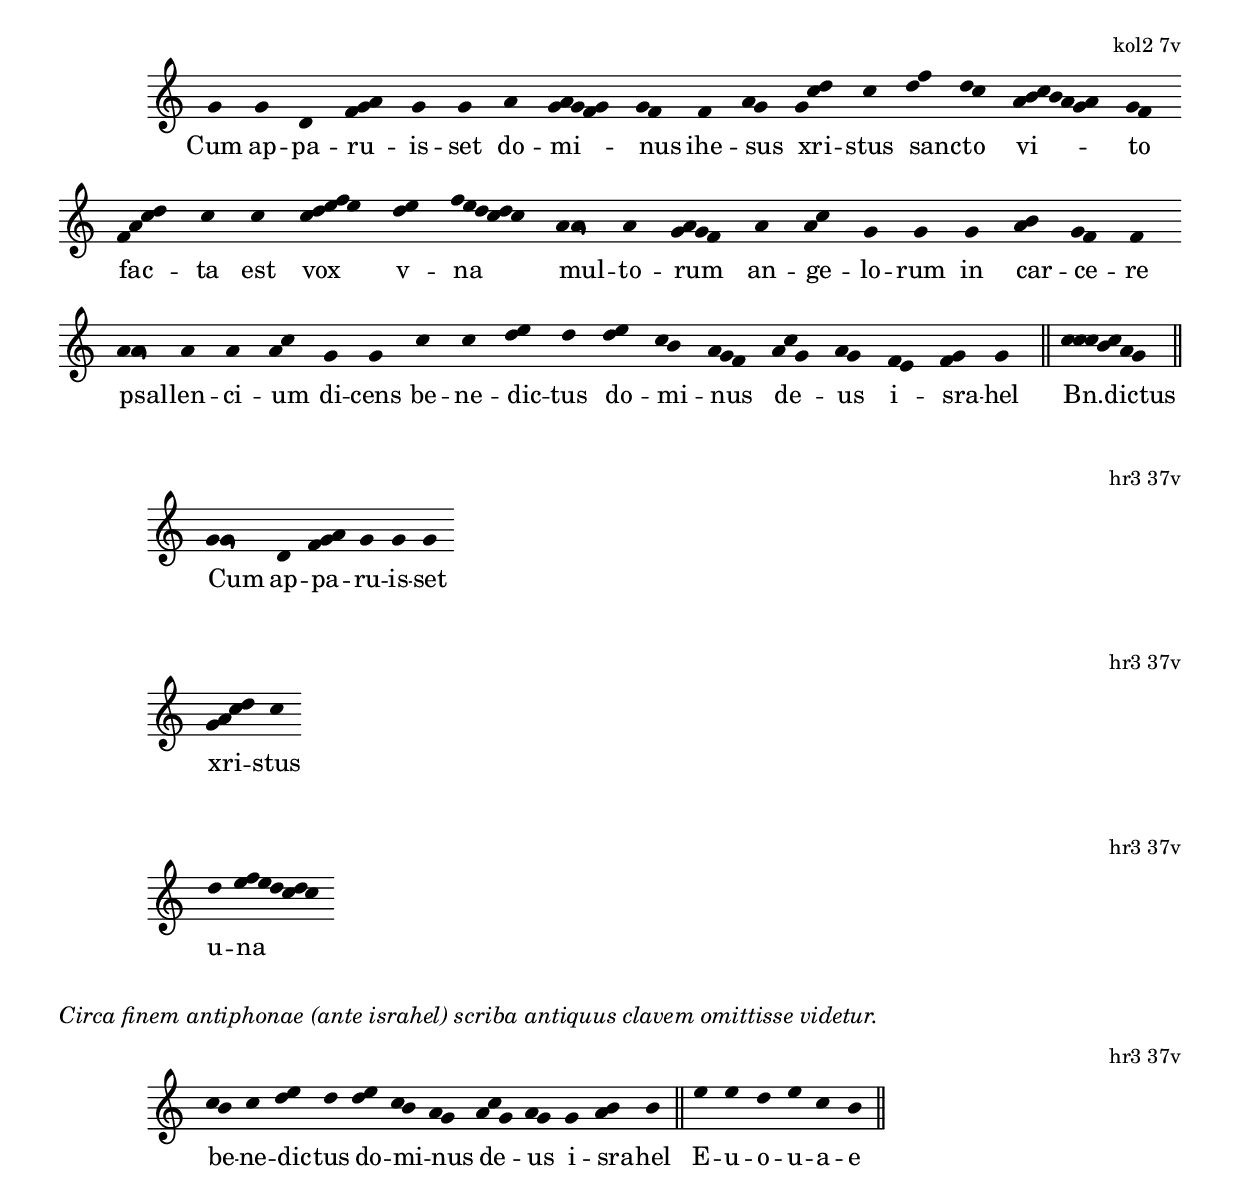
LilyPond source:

\version "2.19.32"

\include "../lib/synopsis.ily"

\score {
  \transpose c c' {
    \plainchant
    g \bar "" g d \melisma { f g a } g g \bar ""
    a \melisma { g a g f g } \melisma { g f } \bar "" f \melisma { a g } \bar "" \melisma { g c' d' } \bar "" c' \bar "" \melisma { d' f' } \melisma { d' c' } \bar "" \melisma { a b c' b a g a } \melisma { g f } \bar ""
    \melisma { f a c' d' } c' \bar "" c' \bar "" \melisma { c' d' e' f' e' } \bar "" \melisma { d' e' } \melisma { f' e' d' c' d' c' } \bar ""
    \melisma { a \strophicus a } a \melisma { g a g f } \bar "" a \melisma { a c' } g g \bar ""
    g \bar "" \melisma { a b } \melisma { g f } f \bar "" \melisma { a \strophicus a } a a \melisma { a c' } \bar "" g g \bar ""
    c' c' \melisma { d' e' } d' \bar "" \melisma { d' e' } \melisma { c' b } \melisma { a g f } \bar "" \melisma { a c' g } \melisma { a g } \bar "" \melisma { f e } \melisma { f g } g \bar "||"

    \melisma { c' c' c' b c' a g } \bar "||"
  }
  \addlyrics {
    Cum ap -- pa -- ru -- is -- set
    do -- mi -- nus ihe -- sus xri -- stus sanc -- to vi -- to
    fac -- ta est vox v -- na
    mul -- to -- rum an -- ge -- lo -- rum
    in car -- ce -- re psal -- len -- ci -- um di -- cens
    be -- ne -- dic -- tus do -- mi -- nus de -- us i -- sra -- hel

    Bn.dictus
  }
  \header {
    fontes = "kol2 7v"
  }
}

\score {
  \transpose c c' {
    \plainchant
    \melisma { g \strophicus g } d \melisma { f g a } g g g
  }
  \addlyrics {
    Cum ap -- pa -- ru -- is -- set
  }
  \header {
    fontes = "hr3 37v"
  }
}

\score {
  \transpose c c' {
    \plainchant
    \melisma { g a c' d' } c'
  }
  \addlyrics {
    xri -- stus
  }
  \header {
    fontes = "hr3 37v"
  }
}

\score {
  \transpose c c' {
    \plainchant
    d' \melisma { e' f' e' d' c' d' c' }
  }
  \addlyrics {
    u -- na
  }
  \header {
    fontes = "hr3 37v"
  }
}

\markup\justify\italic{
  Circa finem antiphonae (ante israhel) scriba antiquus clavem omittisse videtur.
}

\score {
  \transpose c c' {
    \plainchant
    \melisma { c' b } c' \melisma { d' e' } d' \melisma { d' e' } \melisma { c' b } \melisma { a g }
    \melisma { a c' g } \melisma { a g } g \melisma { a b } b \bar "||"

    e' e' d' e' c' b \bar "||"
  }
  \addlyrics {
    be -- ne -- dic -- tus do -- mi -- nus
    de -- us i -- sra -- hel

    E -- u -- o -- u -- a -- e
  }
  \header {
    fontes = "hr3 37v"
  }
}
